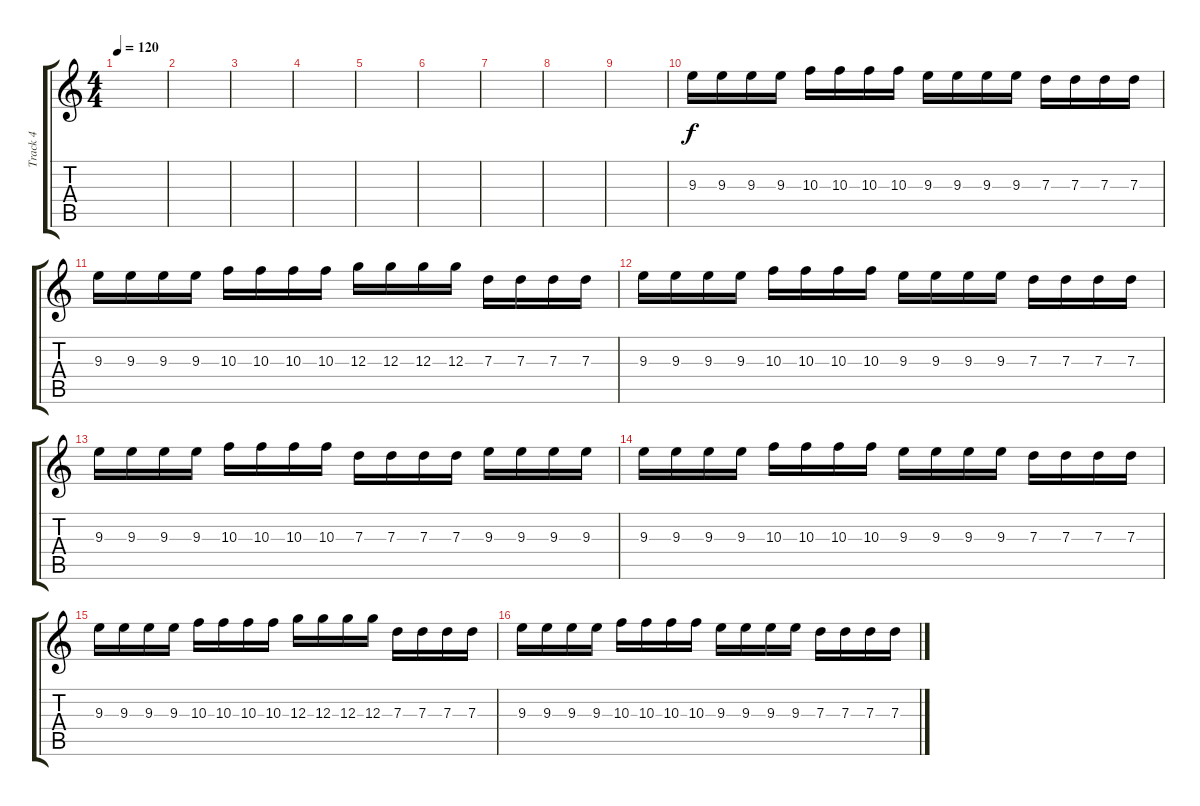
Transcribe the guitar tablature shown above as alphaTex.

\track ("Track 4" "Track 4") {instrument distortionguitar}
\staff {score tabs}
\tuning (E4 B3 G3 D3 A2 E2) {hide}
\ts (4 4)
\tempo 120
\clef g2
\ks c
|
|
|
|
|
|
|
|
|
9.3.16 9.3.16 9.3.16 9.3.16 10.3.16 10.3.16 10.3.16 10.3.16 9.3.16 9.3.16 9.3.16 9.3.16 7.3.16 7.3.16 7.3.16 7.3.16 |
9.3.16 9.3.16 9.3.16 9.3.16 10.3.16 10.3.16 10.3.16 10.3.16 12.3.16 12.3.16 12.3.16 12.3.16 7.3.16 7.3.16 7.3.16 7.3.16 |
9.3.16 9.3.16 9.3.16 9.3.16 10.3.16 10.3.16 10.3.16 10.3.16 9.3.16 9.3.16 9.3.16 9.3.16 7.3.16 7.3.16 7.3.16 7.3.16 |
9.3.16 9.3.16 9.3.16 9.3.16 10.3.16 10.3.16 10.3.16 10.3.16 7.3.16 7.3.16 7.3.16 7.3.16 9.3.16 9.3.16 9.3.16 9.3.16 |
9.3.16 9.3.16 9.3.16 9.3.16 10.3.16 10.3.16 10.3.16 10.3.16 9.3.16 9.3.16 9.3.16 9.3.16 7.3.16 7.3.16 7.3.16 7.3.16 |
9.3.16 9.3.16 9.3.16 9.3.16 10.3.16 10.3.16 10.3.16 10.3.16 12.3.16 12.3.16 12.3.16 12.3.16 7.3.16 7.3.16 7.3.16 7.3.16 |
9.3.16 9.3.16 9.3.16 9.3.16 10.3.16 10.3.16 10.3.16 10.3.16 9.3.16 9.3.16 9.3.16 9.3.16 7.3.16 7.3.16 7.3.16 7.3.16
